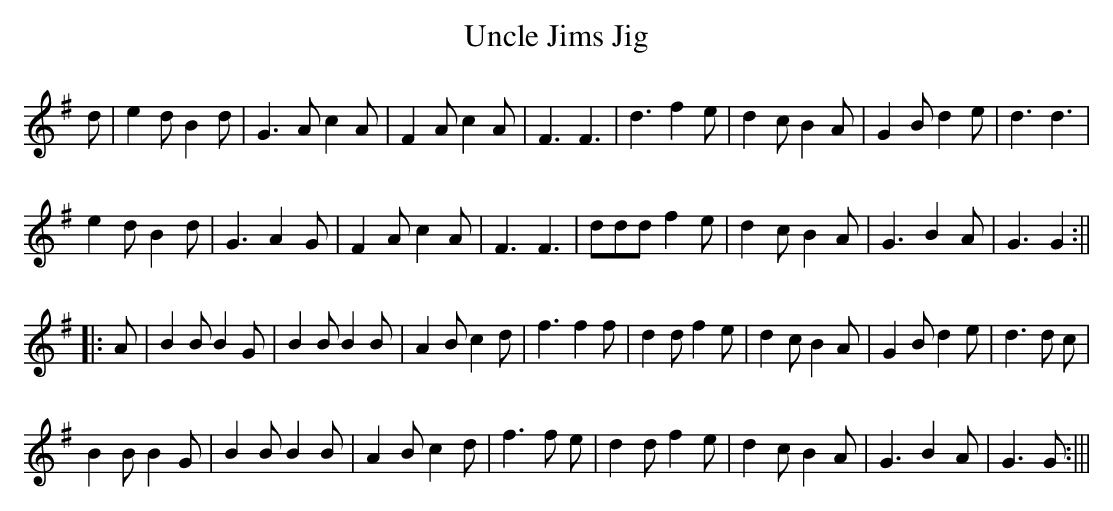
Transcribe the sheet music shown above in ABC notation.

X:1
T:Uncle Jims Jig
L:1/8
K:G
d|e2 d B2 d|G3 A c2 A|F2 A c2 A|F3 F3|d3 f2 e|d2 c B2 A|G2 B d2 e|d3 d3|
e2 d B2 d|G3 A2 G|F2A c2 A|F3 F3|ddd f2 e|d2 c B2 A|G3 B2 A|G3 G2:||
||: A |B2 B B2 G|B2 B B2 B|A2 B c2 d|f3f2 f|d2 d f2 e|d2 c B2 A|G2 B d2 e|d3d c|
B2 B B2 G|B2 B B2 B|A2B c2 d|f3f e|d2 d f2 e|d2 c B2 A|G3 B2 A| G3G:|||
